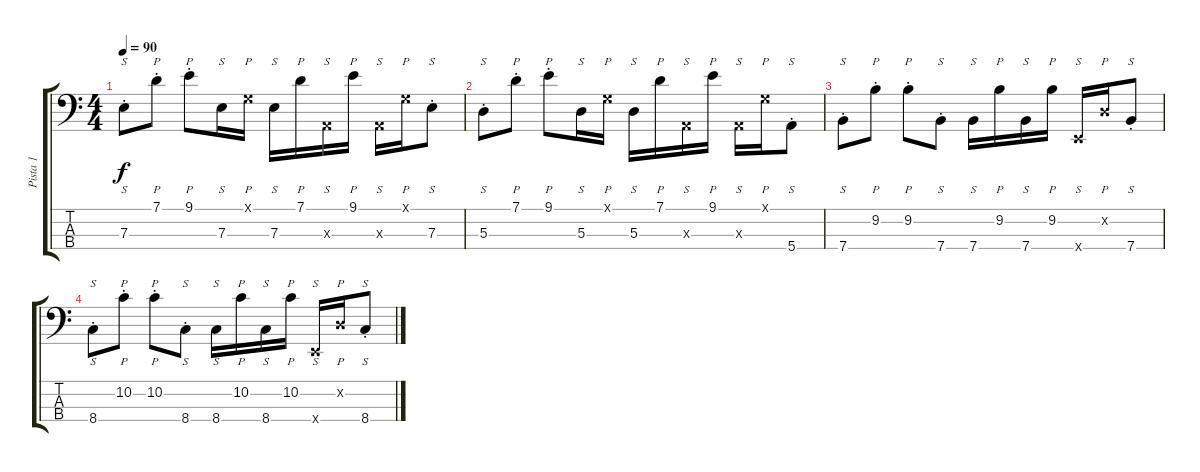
\track ("Pista 1" "Pista 1") {instrument electricbassfinger}
\staff {score tabs}
\tuning (G2 D2 A1 E1) {hide}
\ts (4 4)
\tempo 90
\clef f4
\ks c
7.3{st}.8{s dy f} 7.1{st}.8{p} 9.1{st}.8{p} 7.3.16{s} 0.1{x}.16{p} 7.3.16{s} 7.1.16{p} 0.3{x}.16{s} 9.1.16{p} 0.3{x}.16{s} 0.1{x}.16{p} 7.3{st}.8{s} |
5.3{st}.8{s} 7.1{st}.8{p} 9.1{st}.8{p} 5.3.16{s} 0.1{x}.16{p} 5.3.16{s} 7.1.16{p} 0.3{x}.16{s} 9.1.16{p} 0.3{x}.16{s} 0.1{x}.16{p} 5.4{st}.8{s} |
7.4{st}.8{s} 9.2{st}.8{p} 9.2{st}.8{p} 7.4{st}.8{s} 7.4.16{s} 9.2.16{p} 7.4.16{s} 9.2.16{p} 0.4{x}.16{s} 0.2{x}.16{p} 7.4{st}.8{s} |
8.4{st}.8{s} 10.2{st}.8{p} 10.2{st}.8{p} 8.4{st}.8{s} 8.4.16{s} 10.2.16{p} 8.4.16{s} 10.2.16{p} 0.4{x}.16{s} 0.2{x}.16{p} 8.4{st}.8{s}
